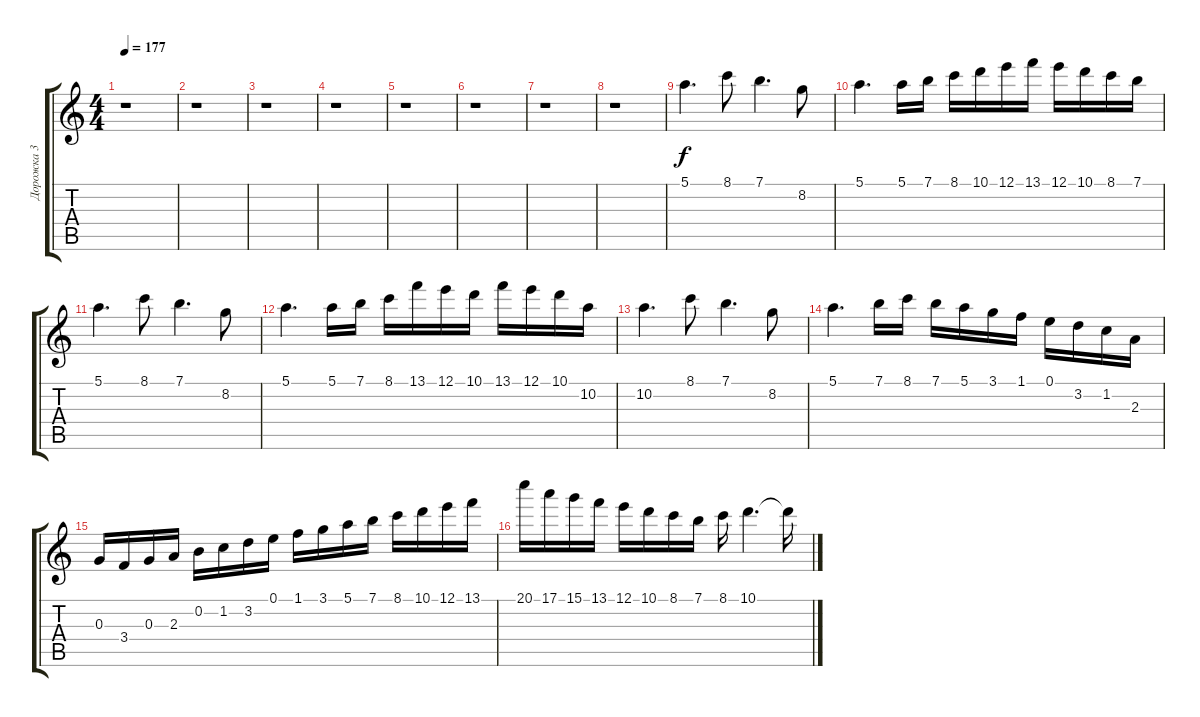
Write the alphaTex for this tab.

\track ("Дорожка 3" "Дорожка 3") {instrument overdrivenguitar}
\staff {score tabs}
\tuning (E4 B3 G3 D3 A2 E2) {hide}
\ts (4 4)
\tempo 177
\clef g2
\ks c
r.1{dy f} |
r.1 |
r.1 |
r.1 |
r.1 |
r.1 |
r.1 |
r.1 |
5.1.4{d} 8.1.8 7.1.4{d} 8.2.8 |
5.1.4{d} 5.1.16 7.1.16 8.1.16 10.1.16 12.1.16 13.1.16 12.1.16 10.1.16 8.1.16 7.1.16 |
5.1.4{d} 8.1.8 7.1.4{d} 8.2.8 |
5.1.4{d} 5.1.16 7.1.16 8.1.16 13.1.16 12.1.16 10.1.16 13.1.16 12.1.16 10.1.16 10.2.16 |
10.2.4{d} 8.1.8 7.1.4{d} 8.2.8 |
5.1.4{d} 7.1.16 8.1.16 7.1.16 5.1.16 3.1.16 1.1.16 0.1.16 3.2.16 1.2.16 2.3.16 |
0.3.16 3.4.16 0.3.16 2.3.16 0.2.16 1.2.16 3.2.16 0.1.16 1.1.16 3.1.16 5.1.16 7.1.16 8.1.16 10.1.16 12.1.16 13.1.16 |
20.1.16 17.1.16 15.1.16 13.1.16 12.1.16 10.1.16 8.1.16 7.1.16 8.1.16 10.1.4{d} 10.1{t}.16
